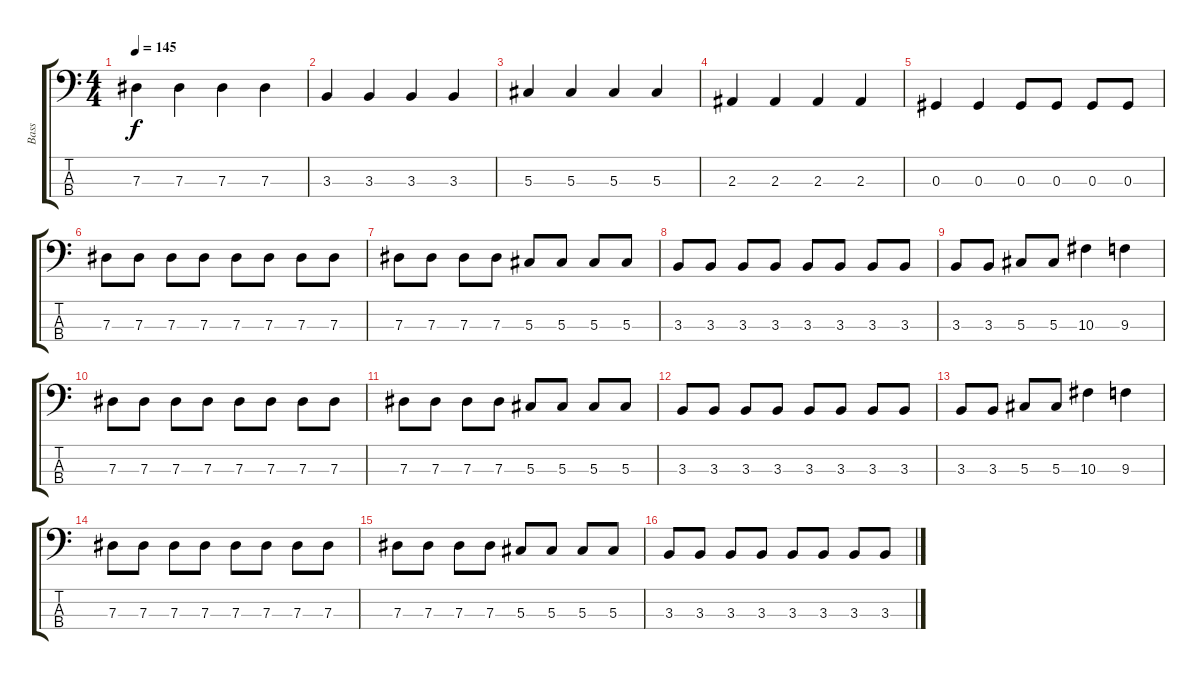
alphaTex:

\track ("Bass" "Bass") {instrument electricbassfinger}
\staff {score tabs}
\tuning (Gb2 Db2 Ab1 Eb1) {hide}
\ts (4 4)
\tempo 145
\clef f4
\ks c
7.3.4{dy f} 7.3.4 7.3.4 7.3.4 |
3.3.4 3.3.4 3.3.4 3.3.4 |
5.3.4 5.3.4 5.3.4 5.3.4 |
2.3.4 2.3.4 2.3.4 2.3.4 |
0.3.4 0.3.4 0.3.8 0.3.8 0.3.8 0.3.8 |
7.3.8 7.3.8 7.3.8 7.3.8 7.3.8 7.3.8 7.3.8 7.3.8 |
7.3.8 7.3.8 7.3.8 7.3.8 5.3.8 5.3.8 5.3.8 5.3.8 |
3.3.8 3.3.8 3.3.8 3.3.8 3.3.8 3.3.8 3.3.8 3.3.8 |
3.3.8 3.3.8 5.3.8 5.3.8 10.3.4 9.3.4 |
7.3.8 7.3.8 7.3.8 7.3.8 7.3.8 7.3.8 7.3.8 7.3.8 |
7.3.8 7.3.8 7.3.8 7.3.8 5.3.8 5.3.8 5.3.8 5.3.8 |
3.3.8 3.3.8 3.3.8 3.3.8 3.3.8 3.3.8 3.3.8 3.3.8 |
3.3.8 3.3.8 5.3.8 5.3.8 10.3.4 9.3.4 |
7.3.8 7.3.8 7.3.8 7.3.8 7.3.8 7.3.8 7.3.8 7.3.8 |
7.3.8 7.3.8 7.3.8 7.3.8 5.3.8 5.3.8 5.3.8 5.3.8 |
3.3.8 3.3.8 3.3.8 3.3.8 3.3.8 3.3.8 3.3.8 3.3.8
